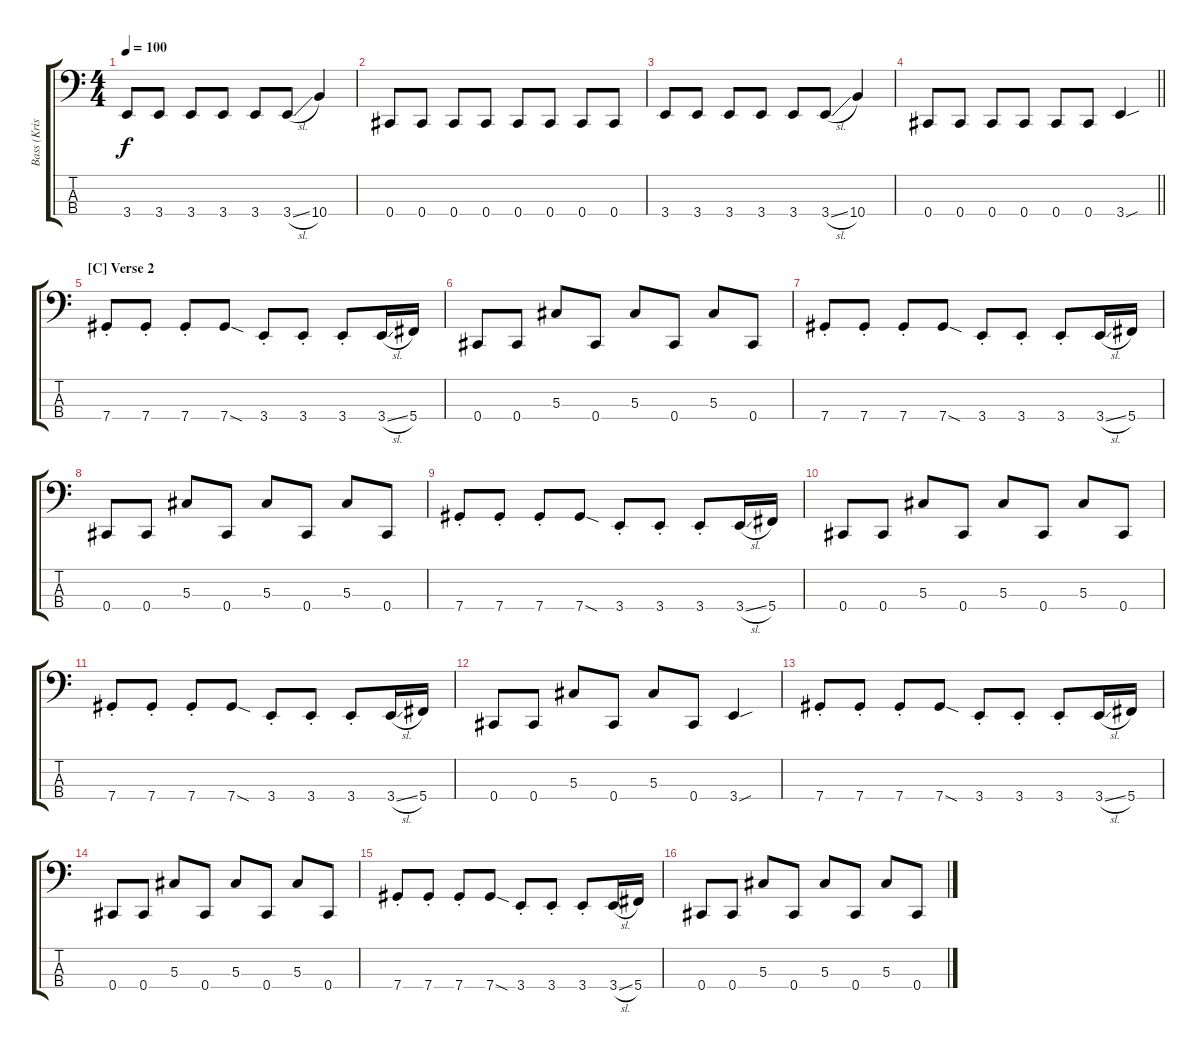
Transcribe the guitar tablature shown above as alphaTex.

\track ("Bass (Krist Noveselic)" "Bass (Kris") {instrument electricbasspick}
\staff {score tabs}
\tuning (Gb2 Db2 Ab1 Db1) {hide}
\ts (4 4)
\tempo 100
\clef f4
\ks c
3.4.8{dy f} 3.4.8 3.4.8 3.4.8 3.4.8 3.4{sl}.8 10.4.4 |
0.4.8 0.4.8 0.4.8 0.4.8 0.4.8 0.4.8 0.4.8 0.4.8 |
3.4.8 3.4.8 3.4.8 3.4.8 3.4.8 3.4{sl}.8 10.4.4 |
\barLineRight lightlight
0.4.8 0.4.8 0.4.8 0.4.8 0.4.8 0.4.8 3.4{sou}.4 |
\section ("" "[C] Verse 2")
7.4{st}.8 7.4{st}.8 7.4{st}.8 7.4{sod}.8 3.4{st}.8 3.4{st}.8 3.4{st}.8 3.4{sl}.16 5.4.16 |
0.4.8 0.4.8 5.3.8 0.4.8 5.3.8 0.4.8 5.3.8 0.4.8 |
7.4{st}.8 7.4{st}.8 7.4{st}.8 7.4{sod}.8 3.4{st}.8 3.4{st}.8 3.4{st}.8 3.4{sl}.16 5.4.16 |
0.4.8 0.4.8 5.3.8 0.4.8 5.3.8 0.4.8 5.3.8 0.4.8 |
7.4{st}.8 7.4{st}.8 7.4{st}.8 7.4{sod}.8 3.4{st}.8 3.4{st}.8 3.4{st}.8 3.4{sl}.16 5.4.16 |
0.4.8 0.4.8 5.3.8 0.4.8 5.3.8 0.4.8 5.3.8 0.4.8 |
7.4{st}.8 7.4{st}.8 7.4{st}.8 7.4{sod}.8 3.4{st}.8 3.4{st}.8 3.4{st}.8 3.4{sl}.16 5.4.16 |
0.4.8 0.4.8 5.3.8 0.4.8 5.3.8 0.4.8 3.4{sou}.4 |
7.4{st}.8 7.4{st}.8 7.4{st}.8 7.4{sod}.8 3.4{st}.8 3.4{st}.8 3.4{st}.8 3.4{sl}.16 5.4.16 |
0.4.8 0.4.8 5.3.8 0.4.8 5.3.8 0.4.8 5.3.8 0.4.8 |
7.4{st}.8 7.4{st}.8 7.4{st}.8 7.4{sod}.8 3.4{st}.8 3.4{st}.8 3.4{st}.8 3.4{sl}.16 5.4.16 |
0.4.8 0.4.8 5.3.8 0.4.8 5.3.8 0.4.8 5.3.8 0.4.8
